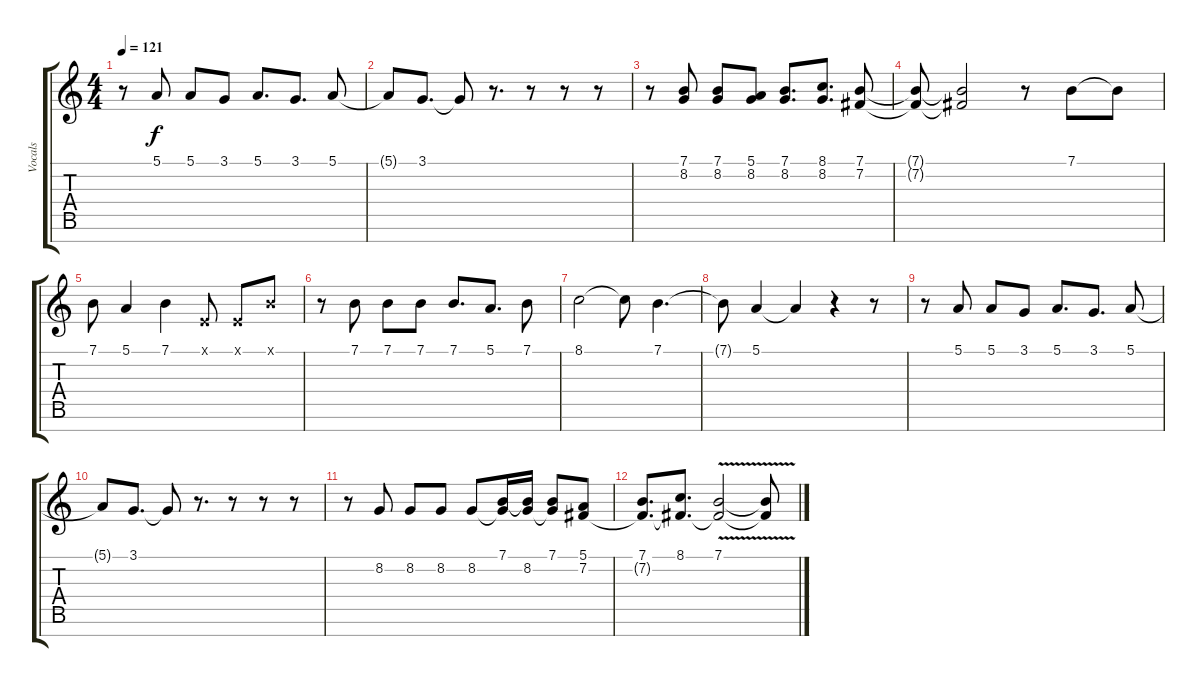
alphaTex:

\track ("Vocals" "Vocals") {instrument lead2sawtooth}
\staff {score tabs}
\tuning (E4 B3 G3 D3 A2 E2 B1) {hide}
\ts (4 4)
\tempo 121
\clef g2
\ks c
r.8{dy f} 5.1.8 5.1.8 3.1.8 5.1.8{d} 3.1.8{d} 5.1.8 |
5.1{t}.8 3.1.8{d} 3.1{t}.8 r.8{d} r.8 r.8 r.8 |
r.8 (7.1 8.2).8 (7.1 8.2).8 (5.1 8.2).8 (7.1 8.2).8{d} (8.1 8.2).8{d} (7.1 7.2).8 |
(7.1{t} 7.2{t}).8 (7.1{t} 7.2{t}).2 r.8 7.1.8 7.1{t}.8 |
7.1.8 5.1.4 7.1.4 0.1{x}.8 0.1{x}.8 7.1{x}.8 |
r.8 7.1.8 7.1.8 7.1.8 7.1.8{d} 5.1.8{d} 7.1.8 |
8.1.2 8.1{t}.8 7.1.4{d} |
7.1{t}.8 5.1.4 5.1{t}.4 r.4 r.8 |
r.8 5.1.8 5.1.8 3.1.8 5.1.8{d} 3.1.8{d} 5.1.8 |
5.1{t}.8 3.1.8{d} 3.1{t}.8 r.8{d} r.8 r.8 r.8 |
r.8 8.2.8 8.2.8 8.2.8 8.2.8 (7.1 8.2{t}).16 (7.1{t} 8.2).16 (7.1 8.2{t}).8 (5.1 7.2).8 |
(7.1 7.2{t}).8{d} (8.1 7.2{t}).8{d} (7.1{v} 7.2{v t}).2 (7.1{t} 7.2{t}).8
